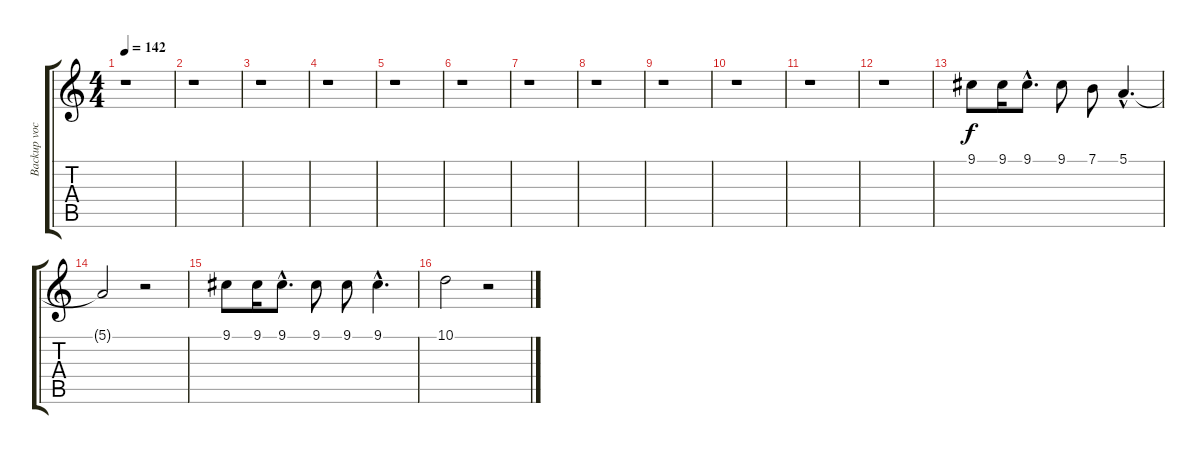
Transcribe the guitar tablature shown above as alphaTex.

\track ("Backup vocals - Tom" "Backup voc") {instrument clarinet}
\staff {score tabs}
\tuning (E4 B3 G3 D3 A2 E2) {hide}
\ts (4 4)
\tempo 142
\clef g2
\ks c
r.1{dy f} |
r.1 |
r.1 |
r.1 |
r.1 |
r.1 |
r.1 |
r.1 |
r.1 |
r.1 |
r.1 |
r.1 |
9.1.8 9.1.16 9.1{hac}.8{d} 9.1.8 7.1.8 5.1{hac}.4{d} |
5.1{t}.2 r.2 |
9.1.8 9.1.16 9.1{hac}.8{d} 9.1.8 9.1.8 9.1{hac}.4{d} |
10.1.2 r.2
